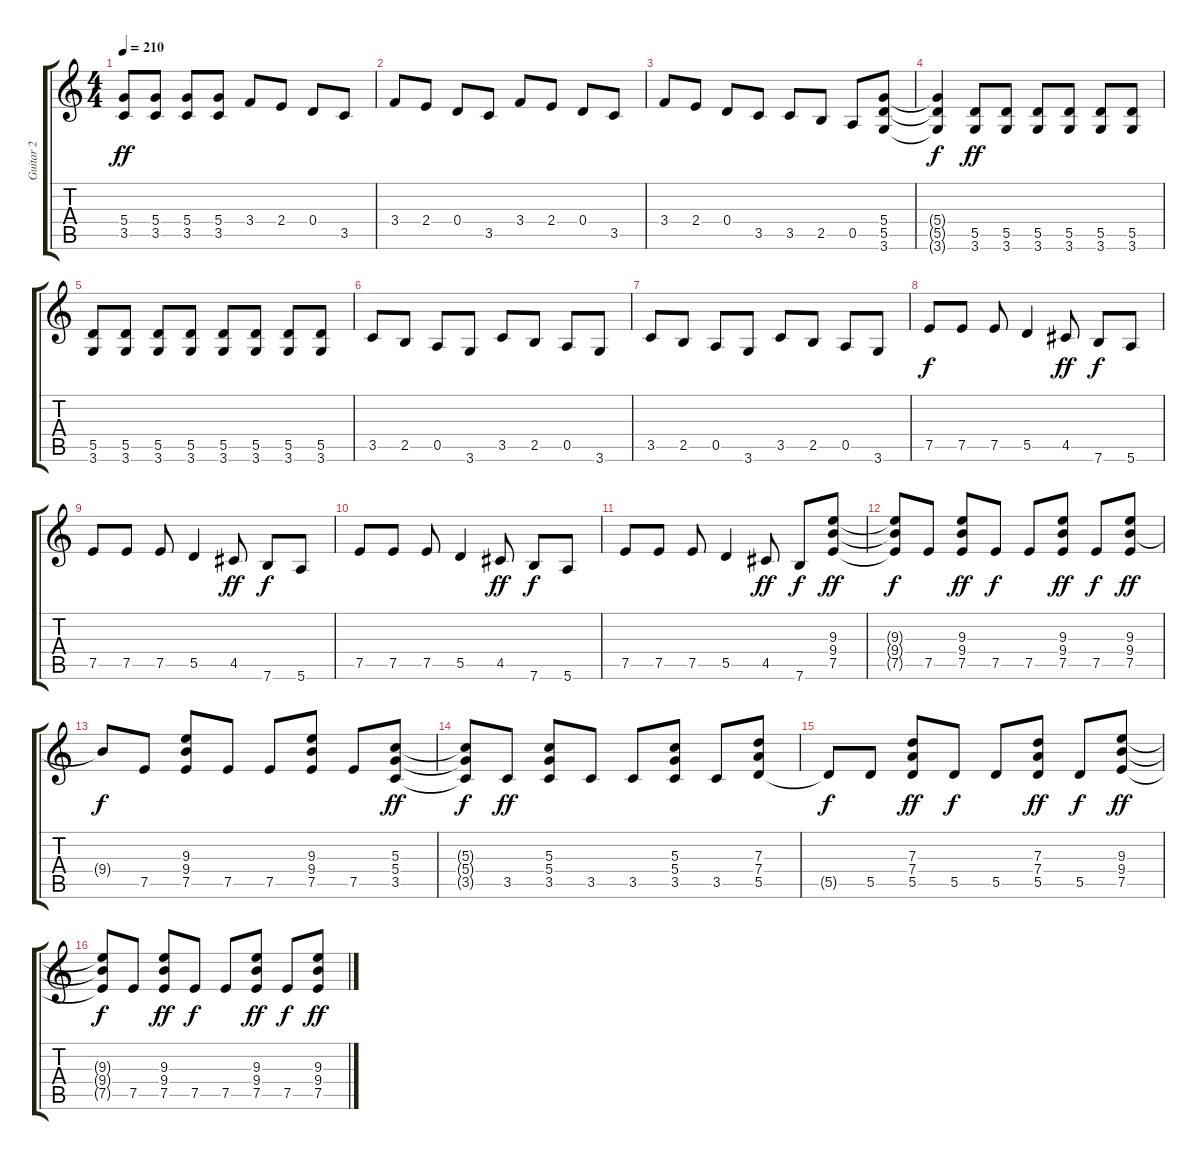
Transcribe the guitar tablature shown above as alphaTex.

\track ("Guitar 2" "Guitar 2") {instrument overdrivenguitar}
\staff {score tabs}
\tuning (E4 B3 G3 D3 A2 E2) {hide}
\ts (4 4)
\tempo 210
\clef g2
\ks c
(5.4 3.5).8{dy ff} (5.4 3.5).8 (5.4 3.5).8 (5.4 3.5).8 3.4.8 2.4.8 0.4.8 3.5.8 |
3.4.8 2.4.8 0.4.8 3.5.8 3.4.8 2.4.8 0.4.8 3.5.8 |
3.4.8 2.4.8 0.4.8 3.5.8 3.5.8 2.5.8 0.5.8 (5.4 5.5 3.6).8 |
(5.4{t} 5.5{t} 3.6{t}).4{dy f} (5.5 3.6).8{dy ff} (5.5 3.6).8 (5.5 3.6).8 (5.5 3.6).8 (5.5 3.6).8 (5.5 3.6).8 |
(5.5 3.6).8 (5.5 3.6).8 (5.5 3.6).8 (5.5 3.6).8 (5.5 3.6).8 (5.5 3.6).8 (5.5 3.6).8 (5.5 3.6).8 |
3.5.8 2.5.8 0.5.8 3.6.8 3.5.8 2.5.8 0.5.8 3.6.8 |
3.5.8 2.5.8 0.5.8 3.6.8 3.5.8 2.5.8 0.5.8 3.6.8 |
7.5.8{dy f} 7.5.8 7.5.8 5.5.4 4.5.8{dy ff} 7.6.8{dy f} 5.6.8 |
7.5.8 7.5.8 7.5.8 5.5.4 4.5.8{dy ff} 7.6.8{dy f} 5.6.8 |
7.5.8 7.5.8 7.5.8 5.5.4 4.5.8{dy ff} 7.6.8{dy f} 5.6.8 |
7.5.8 7.5.8 7.5.8 5.5.4 4.5.8{dy ff} 7.6.8{dy f} (9.3 9.4 7.5).8{dy ff} |
(9.3{t} 9.4{t} 7.5{t}).8{dy f} 7.5.8 (9.3 9.4 7.5).8{dy ff} 7.5.8{dy f} 7.5.8 (9.3 9.4 7.5).8{dy ff} 7.5.8{dy f} (9.3 9.4 7.5).8{dy ff} |
9.4{t}.8{dy f} 7.5.8 (9.3 9.4 7.5).8 7.5.8 7.5.8 (9.3 9.4 7.5).8 7.5.8 (5.3 5.4 3.5).8{dy ff} |
(5.3{t} 5.4{t} 3.5{t}).8{dy f} 3.5.8{dy ff} (5.3 5.4 3.5).8 3.5.8 3.5.8 (5.3 5.4 3.5).8 3.5.8 (7.3 7.4 5.5).8 |
5.5{t}.8{dy f} 5.5.8 (7.3 7.4 5.5).8{dy ff} 5.5.8{dy f} 5.5.8 (7.3 7.4 5.5).8{dy ff} 5.5.8{dy f} (9.3 9.4 7.5).8{dy ff} |
(9.3{t} 9.4{t} 7.5{t}).8{dy f} 7.5.8 (9.3 9.4 7.5).8{dy ff} 7.5.8{dy f} 7.5.8 (9.3 9.4 7.5).8{dy ff} 7.5.8{dy f} (9.3 9.4 7.5).8{dy ff}
